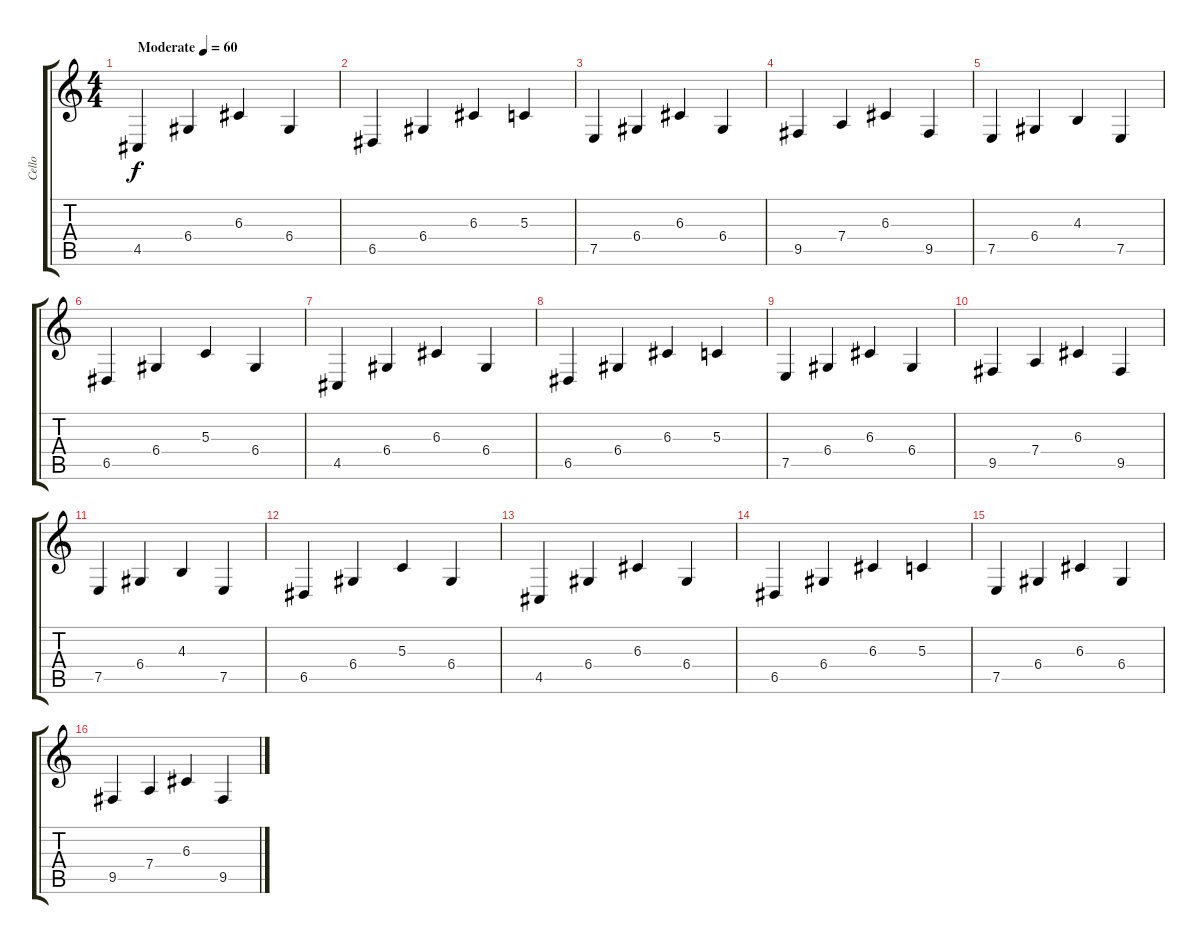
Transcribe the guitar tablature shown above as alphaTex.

\track ("Cello" "Cello") {instrument cello}
\staff {score tabs}
\tuning (E4 B3 G3 D3 A2 E2) {hide}
\ts (4 4)
\tempo (60 "Moderate")
\clef g2
\ks c
4.5.4{dy f instrument cello} 6.4.4 6.3.4 6.4.4 |
6.5.4 6.4.4 6.3.4 5.3.4 |
7.5.4 6.4.4 6.3.4 6.4.4 |
9.5.4 7.4.4 6.3.4 9.5.4 |
7.5.4 6.4.4 4.3.4 7.5.4 |
6.5.4 6.4.4 5.3.4 6.4.4 |
4.5.4 6.4.4 6.3.4 6.4.4 |
6.5.4 6.4.4 6.3.4 5.3.4 |
7.5.4 6.4.4 6.3.4 6.4.4 |
9.5.4 7.4.4 6.3.4 9.5.4 |
7.5.4 6.4.4 4.3.4 7.5.4 |
6.5.4 6.4.4 5.3.4 6.4.4 |
4.5.4 6.4.4 6.3.4 6.4.4 |
6.5.4 6.4.4 6.3.4 5.3.4 |
7.5.4 6.4.4 6.3.4 6.4.4 |
9.5.4 7.4.4 6.3.4 9.5.4
